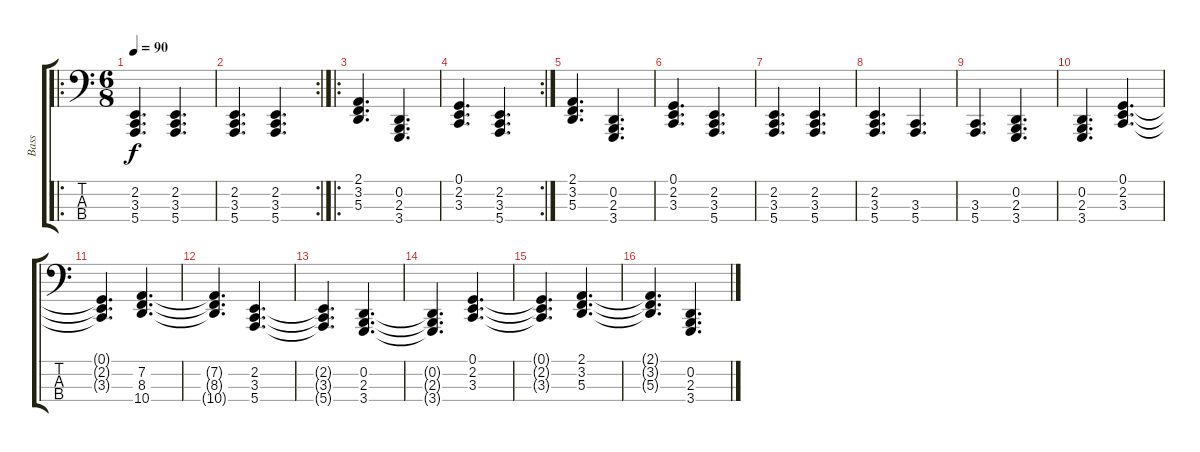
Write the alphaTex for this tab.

\track ("Bass" "Bass") {instrument acousticgrandpiano}
\staff {score tabs}
\tuning (G2 D2 A1 E1) {hide}
\ro
\ts (6 8)
\tempo 90
\clef f4
\ks c
(2.2 3.3 5.4).4{d dy f} (2.2 3.3 5.4).4{d} |
\rc 2
(2.2 3.3 5.4).4{d} (2.2 3.3 5.4).4{d} |
\ro
(2.1 3.2 5.3).4{d} (0.2 2.3 3.4).4{d} |
\rc 2
(0.1 2.2 3.3).4{d} (2.2 3.3 5.4).4{d} |
(2.1 3.2 5.3).4{d} (0.2 2.3 3.4).4{d} |
(0.1 2.2 3.3).4{d} (2.2 3.3 5.4).4{d} |
(2.2 3.3 5.4).4{d} (2.2 3.3 5.4).4{d} |
(2.2 3.3 5.4).4{d} (3.3 5.4).4{d} |
(3.3 5.4).4{d} (0.2 2.3 3.4).4{d} |
(0.2 2.3 3.4).4{d} (0.1 2.2 3.3).4{d} |
(0.1{t} 2.2{t} 3.3{t}).4{d} (7.2 8.3 10.4).4{d} |
(7.2{t} 8.3{t} 10.4{t}).4{d} (2.2 3.3 5.4).4{d} |
(2.2{t} 3.3{t} 5.4{t}).4{d} (0.2 2.3 3.4).4{d} |
(0.2{t} 2.3{t} 3.4{t}).4{d} (0.1 2.2 3.3).4{d} |
(0.1{t} 2.2{t} 3.3{t}).4{d} (2.1 3.2 5.3).4{d} |
(2.1{t} 3.2{t} 5.3{t}).4{d} (0.2 2.3 3.4).4{d}
